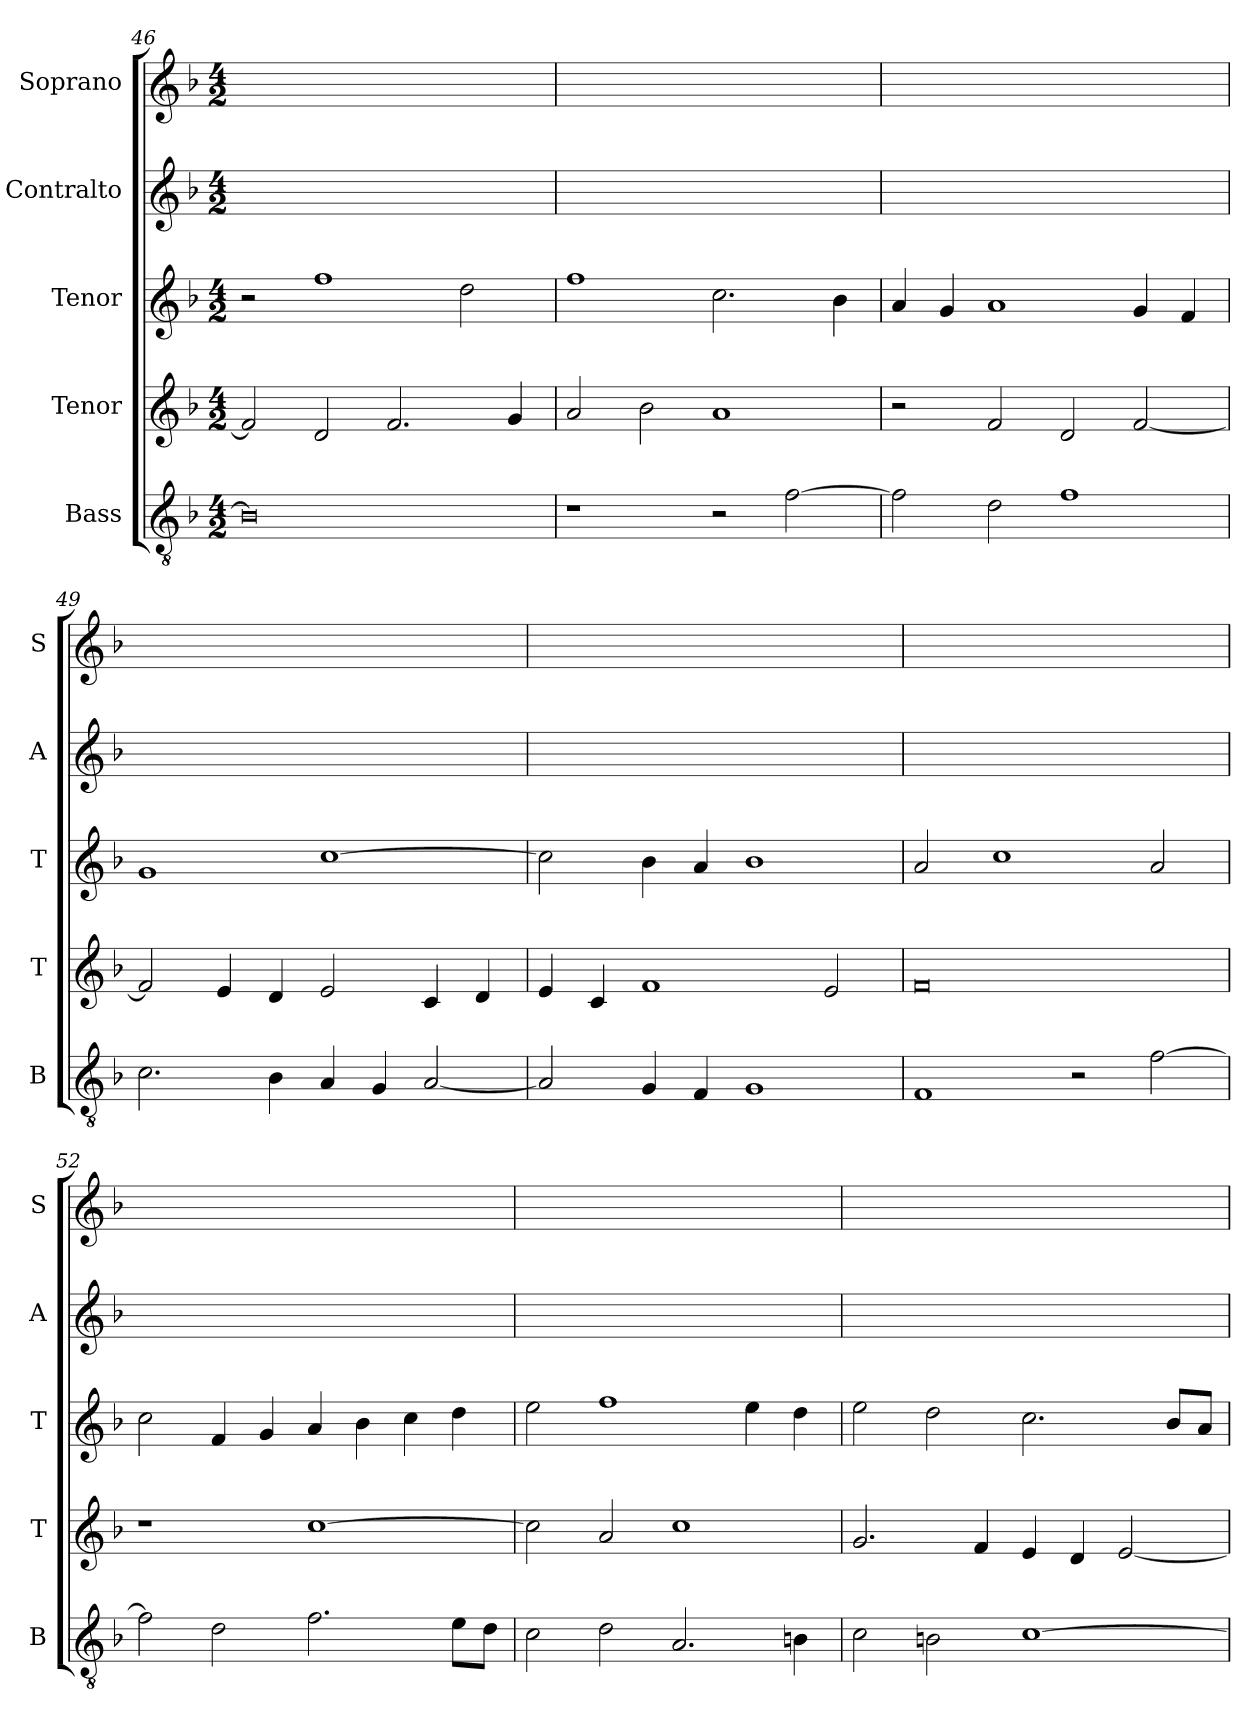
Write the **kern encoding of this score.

**kern	**kern	**kern	**kern	**kern
*part5	*part4	*part3	*part2	*part1
*staff5	*staff4	*staff3	*staff2	*staff1
*I"Bass	*I"Tenor	*I"Tenor	*I"Contralto	*I"Soprano
*I'B	*I'T	*I'T	*I'A	*I'S
*clefGv2	*clefG2	*clefG2	*clefG2	*clefG2
*k[b-]	*k[b-]	*k[b-]	*k[b-]	*k[b-]
*G:dor	*G:dor	*G:dor	*G:dor	*G:dor
*M4/2	*M4/2	*M4/2	*M4/2	*M4/2
=46	=46	=46	=46	=46
0B-]	2f]	2r	0ryy	0ryy
.	2d	1ff	.	.
.	2.f	.	.	.
.	.	2dd	.	.
.	4g	.	.	.
=47	=47	=47	=47	=47
1r	2a	1ff	0ryy	0ryy
.	2b-	.	.	.
2r	1a	2.cc	.	.
[2f	.	.	.	.
.	.	4b-	.	.
=48	=48	=48	=48	=48
2f]	2r	4a	0ryy	0ryy
.	.	4g	.	.
2d	2f	1a	.	.
1f	2d	.	.	.
.	[2f	4g	.	.
.	.	4f	.	.
=49	=49	=49	=49	=49
2.c	2f]	1g	0ryy	0ryy
.	4e	.	.	.
4B-	4d	.	.	.
4A	2e	[1cc	.	.
4G	.	.	.	.
[2A	4c	.	.	.
.	4d	.	.	.
=50	=50	=50	=50	=50
2A]	4e	2cc]	0ryy	0ryy
.	4c	.	.	.
4G	1f	4b-	.	.
4F	.	4a	.	.
1G	.	1b-	.	.
.	2e	.	.	.
=51	=51	=51	=51	=51
1F	0f	2a	0ryy	0ryy
.	.	1cc	.	.
2r	.	.	.	.
[2f	.	2a	.	.
=52	=52	=52	=52	=52
2f]	1r	2cc	0ryy	0ryy
2d	.	4f	.	.
.	.	4g	.	.
2.f	[1cc	4a	.	.
.	.	4b-	.	.
.	.	4cc	.	.
8e\L	.	4dd	.	.
8d\J	.	.	.	.
=53	=53	=53	=53	=53
2c	2cc]	2ee	0ryy	0ryy
2d	2a	1ff	.	.
2.A	1cc	.	.	.
.	.	4ee	.	.
4Bn	.	4dd	.	.
=54	=54	=54	=54	=54
2c	2.g	2ee	0ryy	0ryy
2Bn	.	2dd	.	.
.	4f	.	.	.
[1c	4e	2.cc	.	.
.	4d	.	.	.
.	[2e	.	.	.
.	.	8b-/L	.	.
.	.	8a/J	.	.
=	=	=	=	=
*-	*-	*-	*-	*-
